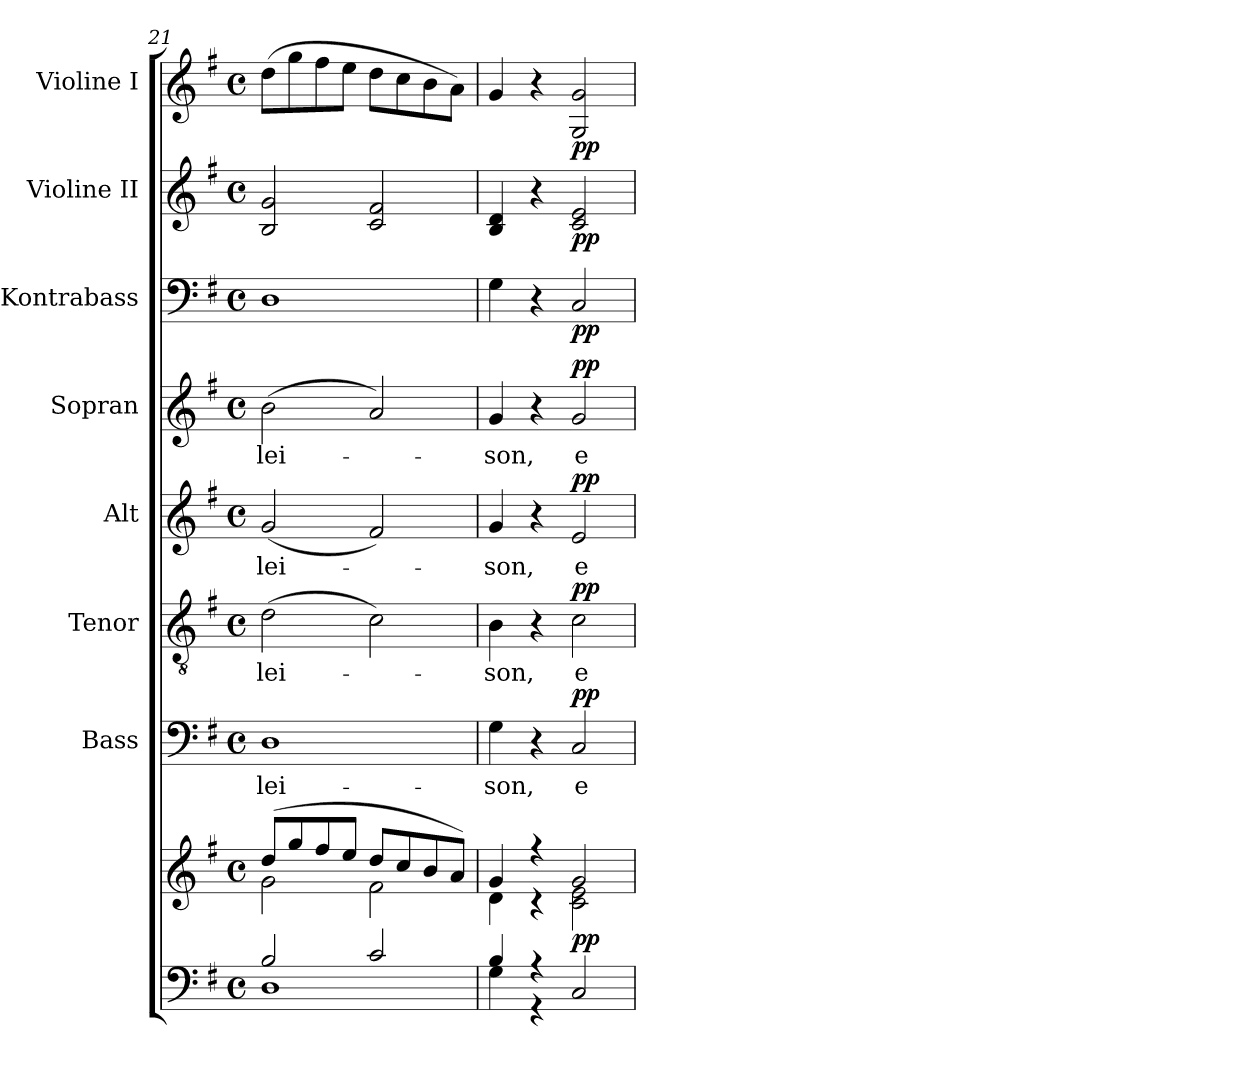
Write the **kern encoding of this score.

**kern	**kern	**dynam	**kern	**text	**dynam	**kern	**text	**dynam	**kern	**text	**dynam	**kern	**text	**dynam	**kern	**dynam	**kern	**dynam	**kern	**dynam
*part8	*part8	*part8	*part7	*part7	*part7	*part6	*part6	*part6	*part5	*part5	*part5	*part4	*part4	*part4	*part3	*part3	*part2	*part2	*part1	*part1
*staff9	*staff8	*staff8/9	*staff7	*staff7	*staff7	*staff6	*staff6	*staff6	*staff5	*staff5	*staff5	*staff4	*staff4	*staff4	*staff3	*staff3	*staff2	*staff2	*staff1	*staff1
*	*	*	*I"Bass	*	*	*I"Tenor	*	*	*I"Alt	*	*	*I"Sopran	*	*	*I"Kontrabass	*	*I"Violine II	*	*I"Violine I	*
*	*	*	*I'B.	*	*	*I'T.	*	*	*I'A.	*	*	*I'S.	*	*	*I'Kb.	*	*I'Vl. II	*	*I'Vl. I	*
*clefF4	*clefG2	*	*clefF4	*	*	*clefGv2	*	*	*clefG2	*	*	*clefG2	*	*	*clefF4	*	*clefG2	*	*clefG2	*
*	*	*	*	*	*	*	*	*	*	*	*	*	*	*	*ITrd7c12	*	*	*	*	*
*k[f#]	*k[f#]	*	*k[f#]	*	*	*k[f#]	*	*	*k[f#]	*	*	*k[f#]	*	*	*k[f#]	*	*k[f#]	*	*k[f#]	*
*G:	*G:	*	*G:	*	*	*G:	*	*	*G:	*	*	*G:	*	*	*G:	*	*G:	*	*G:	*
*M4/4	*M4/4	*	*M4/4	*	*	*M4/4	*	*	*M4/4	*	*	*M4/4	*	*	*M4/4	*	*M4/4	*	*M4/4	*
*met(c)	*met(c)	*	*met(c)	*	*	*met(c)	*	*	*met(c)	*	*	*met(c)	*	*	*met(c)	*	*met(c)	*	*met(c)	*
=21	=21	=21	=21	=21	=21	=21	=21	=21	=21	=21	=21	=21	=21	=21	=21	=21	=21	=21	=21	=21
*^	*^	*	*	*	*	*	*	*	*	*	*	*	*	*	*	*	*	*	*	*
!	!	!	!	!	!	!LO:LY:b	!	!	!LO:LY:b	!	!	!LO:LY:b	!	!	!LO:LY:b	!	!	!	!	!	!	!
2B/	1D	(>8dd/L	2g\	.	1D	-lei-	.	(>2d\	-lei-	.	(<2g/	-lei-	.	(>2b\	-lei-	.	1DD	.	2B/ 2g/	.	(>8dd\L	.
.	.	8gg/	.	.	.	.	.	.	.	.	.	.	.	.	.	.	.	.	.	.	8gg\	.
.	.	8ff#/	.	.	.	.	.	.	.	.	.	.	.	.	.	.	.	.	.	.	8ff#\	.
.	.	8ee/J	.	.	.	.	.	.	.	.	.	.	.	.	.	.	.	.	.	.	8ee\J	.
2c/	.	8dd/L	2f#\	.	.	.	.	2c\)	.	.	2f#/)	.	.	2a/)	.	.	.	.	2c/ 2f#/	.	8dd\L	.
.	.	8cc/	.	.	.	.	.	.	.	.	.	.	.	.	.	.	.	.	.	.	8cc\	.
.	.	8b/	.	.	.	.	.	.	.	.	.	.	.	.	.	.	.	.	.	.	8b\	.
.	.	8a/J)	.	.	.	.	.	.	.	.	.	.	.	.	.	.	.	.	.	.	8a\J)	.
=22	=22	=22	=22	=22	=22	=22	=22	=22	=22	=22	=22	=22	=22	=22	=22	=22	=22	=22	=22	=22	=22	=22
!	!	!	!	!	!	!LO:LY:b	!	!	!LO:LY:b	!	!	!LO:LY:b	!	!	!LO:LY:b	!	!	!	!	!	!	!
4B/	4G\	4g/	4d\	.	4G\	-son,	.	4B\	-son,	.	4g/	-son,	.	4g/	-son,	.	4GG\	.	4B/ 4d/	.	4g/	.
4r	4r	4r	4r	.	4r	.	.	4r	.	.	4r	.	.	4r	.	.	4r	.	4r	.	4r	.
!	!	!	!	!LO:DY:b	!	!LO:LY:b	!LO:DY:a	!	!LO:LY:b	!LO:DY:a	!	!LO:LY:b	!LO:DY:a	!	!LO:LY:b	!LO:DY:a	!	!LO:DY:b	!	!LO:DY:b	!	!LO:DY:b
2C/	2ryy	2g/	2c\ 2e\	pp	2C/	e-	pp	2c\	e-	pp	2e/	e-	pp	2g/	e-	pp	2CC/	pp	2c/ 2e/	pp	2G/ 2g/	pp
*v	*v	*	*	*	*	*	*	*	*	*	*	*	*	*	*	*	*	*	*	*	*	*
*	*v	*v	*	*	*	*	*	*	*	*	*	*	*	*	*	*	*	*	*	*	*
=	=	=	=	=	=	=	=	=	=	=	=	=	=	=	=	=	=	=	=	=
*-	*-	*-	*-	*-	*-	*-	*-	*-	*-	*-	*-	*-	*-	*-	*-	*-	*-	*-	*-	*-
